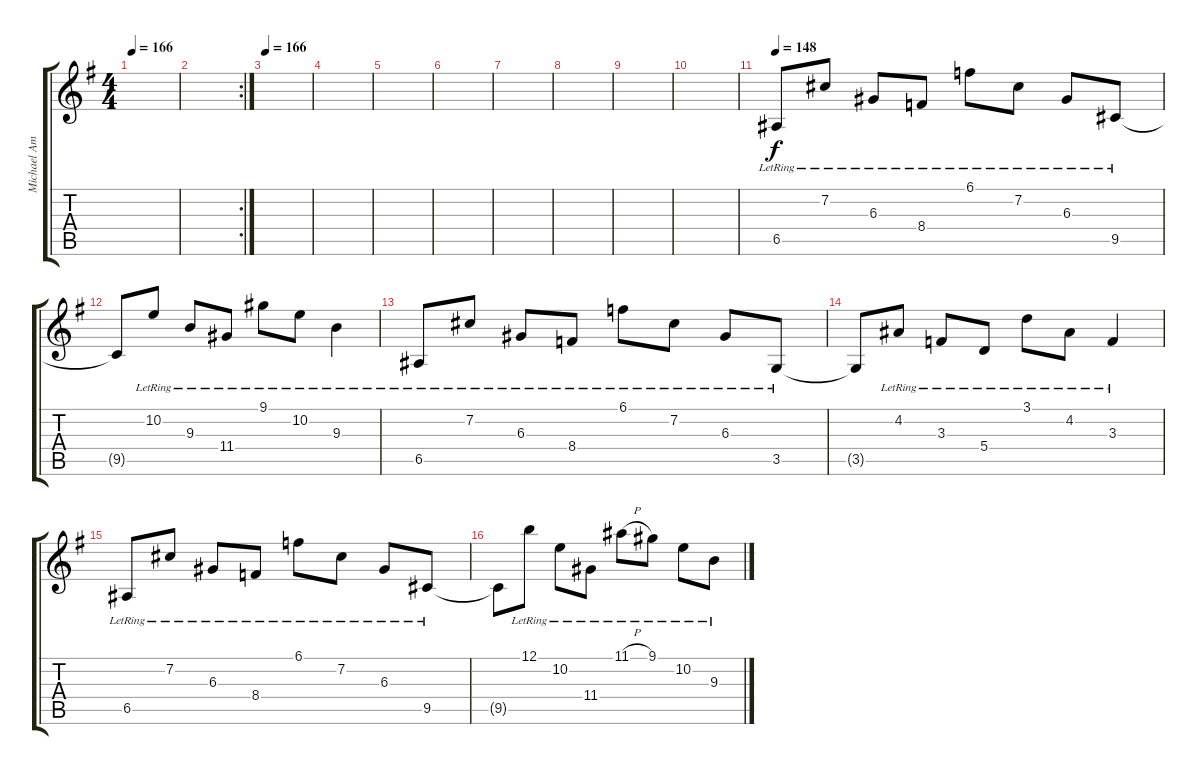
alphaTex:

\track ("Michael Amott (Lead)" "Michael Am") {instrument distortionguitar}
\staff {score tabs}
\tuning (B3 Gb3 D3 A2 E2 B1) {hide}
\ts (4 4)
\tempo 166
\clef g2
\ks g
|
\rc 2
|
\tempo 166
|
|
|
|
|
|
|
|
\tempo 148
6.5{lr}.8{instrument acousticguitarsteel} 7.2{lr}.8 6.3{lr}.8 8.4{lr}.8 6.1{lr}.8 7.2{lr}.8 6.3{lr}.8 9.5{lr}.8 |
9.5{t}.8 10.2{lr}.8 9.3{lr}.8 11.4{lr}.8 9.1{lr}.8 10.2{lr}.8 9.3{lr}.4 |
6.5{lr}.8 7.2{lr}.8 6.3{lr}.8 8.4{lr}.8 6.1{lr}.8 7.2{lr}.8 6.3{lr}.8 3.5{lr}.8 |
3.5{t}.8 4.2{lr}.8 3.3{lr}.8 5.4{lr}.8 3.1{lr}.8 4.2{lr}.8 3.3{lr}.4 |
6.5{lr}.8 7.2{lr}.8 6.3{lr}.8 8.4{lr}.8 6.1{lr}.8 7.2{lr}.8 6.3{lr}.8 9.5{lr}.8 |
9.5{t}.8 12.1{lr}.8 10.2{lr}.8 11.4{lr}.8 11.1{h lr}.8 9.1{lr}.8 10.2{lr}.8 9.3{lr}.8
